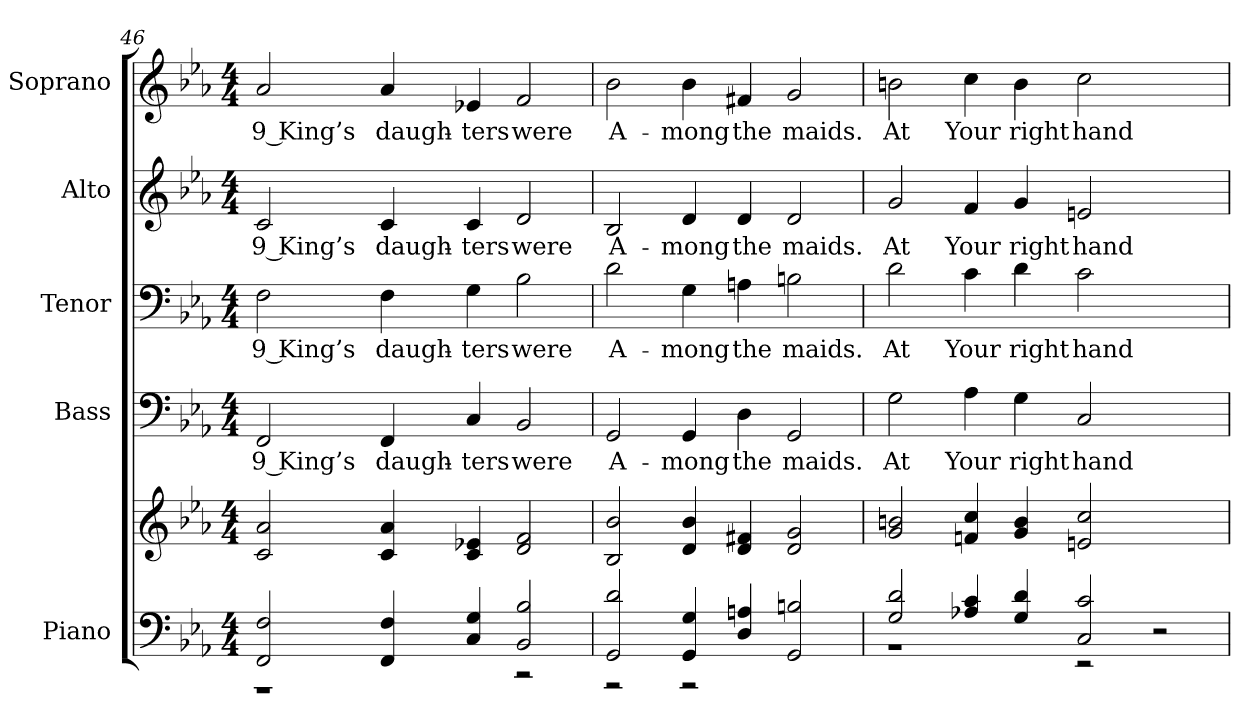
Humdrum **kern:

**kern	**kern	**kern	**text	**kern	**text	**kern	**text	**kern	**text
*part5	*part5	*part4	*part4	*part3	*part3	*part2	*part2	*part1	*part1
*staff6	*staff5	*staff4	*staff4	*staff3	*staff3	*staff2	*staff2	*staff1	*staff1
*I"Piano	*	*I"Bass	*	*I"Tenor	*	*I"Alto	*	*I"Soprano	*
*I'Pno.	*	*I'B.	*	*I'T.	*	*I'A.	*	*I'S.	*
*clefF4	*clefG2	*clefF4	*	*clefF4	*	*clefG2	*	*clefG2	*
*k[b-e-a-]	*k[b-e-a-]	*k[b-e-a-]	*	*k[b-e-a-]	*	*k[b-e-a-]	*	*k[b-e-a-]	*
*E-:	*E-:	*E-:	*	*E-:	*	*E-:	*	*E-:	*
*M4/4	*M4/4	*M4/4	*	*M4/4	*	*M4/4	*	*M4/4	*
=46	=46	=46	=46	=46	=46	=46	=46	=46	=46
*^	*	*	*	*	*	*	*	*	*
!	!	!	!	!LO:LY:b:color=#000000	!	!	!	!	!	!
!	!	!	!	!	!	!LO:LY:b:color=#000000	!	!	!	!
!	!	!	!	!	!	!	!	!LO:LY:b:color=#000000	!	!
!	!	!	!	!	!	!	!	!	!	!LO:LY:b:color=#000000
2FFi/ 2Fi	1r	2ci/ 2a-i	2FFi/	9 King’s	2Fi\	9 King’s	2ci/	9 King’s	2a-i/	9 King’s
!	!	!	!	!LO:LY:b:color=#000000	!	!	!	!	!	!
!	!	!	!	!	!	!LO:LY:b:color=#000000	!	!	!	!
!	!	!	!	!	!	!	!	!LO:LY:b:color=#000000	!	!
!	!	!	!	!	!	!	!	!	!	!LO:LY:b:color=#000000
4FFi/ 4Fi	.	4ci/ 4a-i	4FFi/	daugh-	4Fi\	daugh-	4ci/	daugh-	4a-i/	daugh-
!	!	!	!	!LO:LY:b:color=#000000	!	!	!	!	!	!
!	!	!	!	!	!	!LO:LY:b:color=#000000	!	!	!	!
!	!	!	!	!	!	!	!	!LO:LY:b:color=#000000	!	!
!	!	!	!	!	!	!	!	!	!	!LO:LY:b:color=#000000
4Ci/ 4Gi	.	4ci/ 4e-Xi	4Ci/	-ters	4Gi\	-ters	4ci/	-ters	4e-Xi/	-ters
!	!	!	!	!LO:LY:b:color=#000000	!	!	!	!	!	!
!	!	!	!	!	!	!LO:LY:b:color=#000000	!	!	!	!
!	!	!	!	!	!	!	!	!LO:LY:b:color=#000000	!	!
!	!	!	!	!	!	!	!	!	!	!LO:LY:b:color=#000000
2BB-i/ 2B-i	2r	2di/ 2fi	2BB-i/	were	2B-i\	were	2di/	were	2fi/	were
!!LO:PB:g=z
=47	=47	=47	=47	=47	=47	=47	=47	=47	=47	=47
!	!	!	!	!LO:LY:b:color=#000000	!	!	!	!	!	!
!	!	!	!	!	!	!LO:LY:b:color=#000000	!	!	!	!
!	!	!	!	!	!	!	!	!LO:LY:b:color=#000000	!	!
!	!	!	!	!	!	!	!	!	!	!LO:LY:b:color=#000000
2GGi/ 2di	2r	2B-i/ 2b-i	2GGi/	A-	2di\	A-	2B-i/	A-	2b-i\	A-
!	!	!	!	!LO:LY:b:color=#000000	!	!	!	!	!	!
!	!	!	!	!	!	!LO:LY:b:color=#000000	!	!	!	!
!	!	!	!	!	!	!	!	!LO:LY:b:color=#000000	!	!
!	!	!	!	!	!	!	!	!	!	!LO:LY:b:color=#000000
4GGi/ 4Gi	2r	4di/ 4b-i	4GGi/	-mong	4Gi\	-mong	4di/	-mong	4b-i\	-mong
!	!	!	!	!LO:LY:b:color=#000000	!	!	!	!	!	!
!	!	!	!	!	!	!LO:LY:b:color=#000000	!	!	!	!
!	!	!	!	!	!	!	!	!LO:LY:b:color=#000000	!	!
!	!	!	!	!	!	!	!	!	!	!LO:LY:b:color=#000000
4Di/ 4Ani	.	4di/ 4f#Xi	4Di\	the	4Ani\	the	4di/	the	4f#Xi/	the
!	!	!	!	!LO:LY:b:color=#000000	!	!	!	!	!	!
!	!	!	!	!	!	!LO:LY:b:color=#000000	!	!	!	!
!	!	!	!	!	!	!	!	!LO:LY:b:color=#000000	!	!
!	!	!	!	!	!	!	!	!	!	!LO:LY:b:color=#000000
2GGi/ 2Bni	2ryy	2di/ 2gi	2GGi/	maids.	2Bni\	maids.	2di/	maids.	2gi/	maids.
=48	=48	=48	=48	=48	=48	=48	=48	=48	=48	=48
!	!	!	!	!LO:LY:b:color=#000000	!	!	!	!	!	!
!	!	!	!	!	!	!LO:LY:b:color=#000000	!	!	!	!
!	!	!	!	!	!	!	!	!LO:LY:b:color=#000000	!	!
!	!	!	!	!	!	!	!	!	!	!LO:LY:b:color=#000000
2Gi/ 2di	1r	2gi/ 2bni	2Gi\	At	2di\	At	2gi/	At	2bni\	At
!	!	!	!	!LO:LY:b:color=#000000	!	!	!	!	!	!
!	!	!	!	!	!	!LO:LY:b:color=#000000	!	!	!	!
!	!	!	!	!	!	!	!	!LO:LY:b:color=#000000	!	!
!	!	!	!	!	!	!	!	!	!	!LO:LY:b:color=#000000
4A-Xi/ 4ci	.	4fni/ 4cci	4A-i\	Your	4ci\	Your	4fi/	Your	4cci\	Your
!	!	!	!	!LO:LY:b:color=#000000	!	!	!	!	!	!
!	!	!	!	!	!	!LO:LY:b:color=#000000	!	!	!	!
!	!	!	!	!	!	!	!	!LO:LY:b:color=#000000	!	!
!	!	!	!	!	!	!	!	!	!	!LO:LY:b:color=#000000
4Gi/ 4di	.	4gi/ 4bi	4Gi\	right	4di\	right	4gi/	right	4bi\	right
!	!	!	!	!LO:LY:b:color=#000000	!	!	!	!	!	!
!	!	!	!	!	!	!LO:LY:b:color=#000000	!	!	!	!
!	!	!	!	!	!	!	!	!LO:LY:b:color=#000000	!	!
!	!	!	!	!	!	!	!	!	!	!LO:LY:b:color=#000000
2Ci/ 2ci	2r	2eni/ 2cci	2Ci/	hand	2ci\	hand	2eni/	hand	2cci\	hand
2ryy	2r	2ryy	2ryy	.	2ryy	.	2ryy	.	2ryy	.
*v	*v	*	*	*	*	*	*	*	*	*
=	=	=	=	=	=	=	=	=	=
*-	*-	*-	*-	*-	*-	*-	*-	*-	*-
